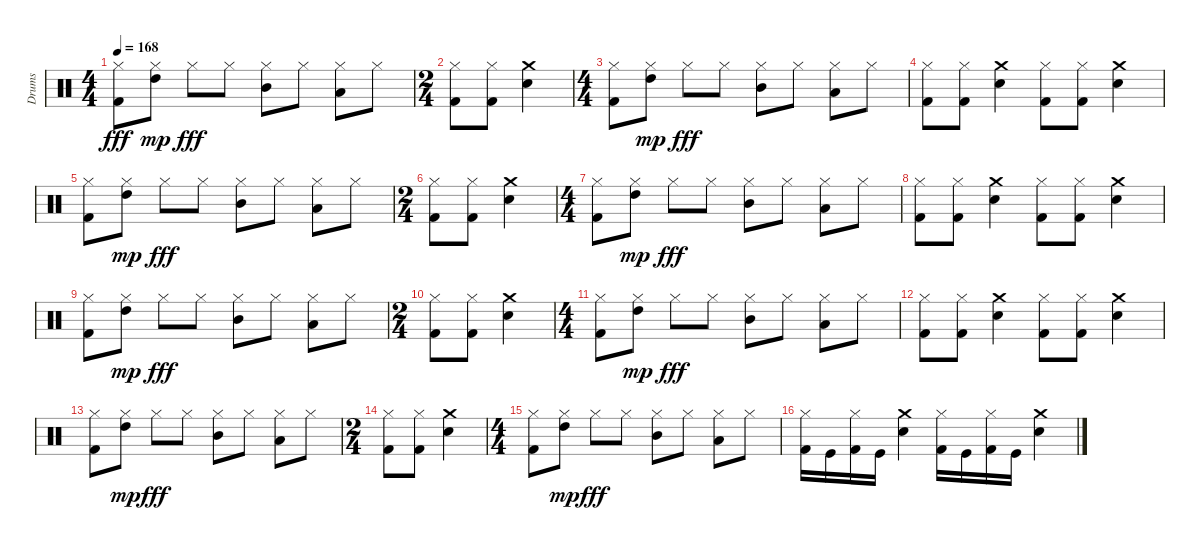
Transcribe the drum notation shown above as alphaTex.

\track ("Drums" "Drums") {instrument percussion}
\staff {score}
\articulation defaults
\ts (4 4)
\tempo 168
\clef neutral
\ks c
("Hi-Hat (closed)" "Kick (hit) 2").8{dy fff} ("High Tom (hit)" "Hi-Hat (closed)").8{dy mp balance 16} "Hi-Hat (closed)".8{dy fff balance 8} "Hi-Hat (closed)".8 ("Mid Tom (hit)" "Hi-Hat (closed)").8 "Hi-Hat (closed)".8 ("Low Tom (hit)" "Hi-Hat (closed)").8{balance 0} "Hi-Hat (closed)".8{balance 8} |
\ts (2 4)
("Kick (hit) 2" "Hi-Hat (closed)").8 ("Kick (hit) 2" "Hi-Hat (closed)").8 ("Snare (hit) 2" "Crash medium (hit)").4 |
\ts (4 4)
("Hi-Hat (closed)" "Kick (hit) 2").8 ("High Tom (hit)" "Hi-Hat (closed)").8{dy mp balance 16} "Hi-Hat (closed)".8{dy fff balance 8} "Hi-Hat (closed)".8 ("Mid Tom (hit)" "Hi-Hat (closed)").8 "Hi-Hat (closed)".8 ("Low Tom (hit)" "Hi-Hat (closed)").8{balance 0} "Hi-Hat (closed)".8{balance 8} |
("Hi-Hat (closed)" "Kick (hit) 2").8 ("Hi-Hat (closed)" "Kick (hit) 2").8 ("Snare (hit) 2" "Crash medium (hit)").4 ("Kick (hit) 2" "Hi-Hat (closed)").8 ("Kick (hit) 2" "Hi-Hat (closed)").8 ("Crash medium (hit)" "Snare (hit) 2").4 |
("Hi-Hat (closed)" "Kick (hit) 2").8 ("High Tom (hit)" "Hi-Hat (closed)").8{dy mp balance 16} "Hi-Hat (closed)".8{dy fff balance 8} "Hi-Hat (closed)".8 ("Mid Tom (hit)" "Hi-Hat (closed)").8 "Hi-Hat (closed)".8 ("Low Tom (hit)" "Hi-Hat (closed)").8{balance 0} "Hi-Hat (closed)".8{balance 8} |
\ts (2 4)
("Kick (hit) 2" "Hi-Hat (closed)").8 ("Kick (hit) 2" "Hi-Hat (closed)").8 ("Snare (hit) 2" "Crash medium (hit)").4 |
\ts (4 4)
("Hi-Hat (closed)" "Kick (hit) 2").8 ("High Tom (hit)" "Hi-Hat (closed)").8{dy mp balance 16} "Hi-Hat (closed)".8{dy fff balance 8} "Hi-Hat (closed)".8 ("Mid Tom (hit)" "Hi-Hat (closed)").8 "Hi-Hat (closed)".8 ("Low Tom (hit)" "Hi-Hat (closed)").8{balance 0} "Hi-Hat (closed)".8{balance 8} |
("Hi-Hat (closed)" "Kick (hit) 2").8 ("Hi-Hat (closed)" "Kick (hit) 2").8 ("Snare (hit) 2" "Crash medium (hit)").4 ("Kick (hit) 2" "Hi-Hat (closed)").8 ("Kick (hit) 2" "Hi-Hat (closed)").8 ("Crash medium (hit)" "Snare (hit) 2").4 |
("Hi-Hat (closed)" "Kick (hit) 2").8 ("High Tom (hit)" "Hi-Hat (closed)").8{dy mp balance 16} "Hi-Hat (closed)".8{dy fff balance 8} "Hi-Hat (closed)".8 ("Mid Tom (hit)" "Hi-Hat (closed)").8 "Hi-Hat (closed)".8 ("Low Tom (hit)" "Hi-Hat (closed)").8{balance 0} "Hi-Hat (closed)".8{balance 8} |
\ts (2 4)
("Kick (hit) 2" "Hi-Hat (closed)").8 ("Kick (hit) 2" "Hi-Hat (closed)").8 ("Snare (hit) 2" "Crash medium (hit)").4 |
\ts (4 4)
("Hi-Hat (closed)" "Kick (hit) 2").8 ("High Tom (hit)" "Hi-Hat (closed)").8{dy mp balance 16} "Hi-Hat (closed)".8{dy fff balance 8} "Hi-Hat (closed)".8 ("Mid Tom (hit)" "Hi-Hat (closed)").8 "Hi-Hat (closed)".8 ("Low Tom (hit)" "Hi-Hat (closed)").8{balance 0} "Hi-Hat (closed)".8{balance 8} |
("Hi-Hat (closed)" "Kick (hit) 2").8 ("Hi-Hat (closed)" "Kick (hit) 2").8 ("Snare (hit) 2" "Crash medium (hit)").4 ("Kick (hit) 2" "Hi-Hat (closed)").8 ("Kick (hit) 2" "Hi-Hat (closed)").8 ("Crash medium (hit)" "Snare (hit) 2").4 |
("Hi-Hat (closed)" "Kick (hit) 2").8 ("High Tom (hit)" "Hi-Hat (closed)").8{dy mp balance 16} "Hi-Hat (closed)".8{dy fff balance 8} "Hi-Hat (closed)".8 ("Mid Tom (hit)" "Hi-Hat (closed)").8 "Hi-Hat (closed)".8 ("Low Tom (hit)" "Hi-Hat (closed)").8{balance 0} "Hi-Hat (closed)".8{balance 8} |
\ts (2 4)
("Hi-Hat (closed)" "Kick (hit) 2").8 ("Hi-Hat (closed)" "Kick (hit) 2").8 ("Crash medium (hit)" "Snare (hit) 2").4 |
\ts (4 4)
("Hi-Hat (closed)" "Kick (hit) 2").8 ("High Tom (hit)" "Hi-Hat (closed)").8{dy mp balance 16} "Hi-Hat (closed)".8{dy fff balance 8} "Hi-Hat (closed)".8 ("Mid Tom (hit)" "Hi-Hat (closed)").8 "Hi-Hat (closed)".8 ("Low Tom (hit)" "Hi-Hat (closed)").8{balance 0} "Hi-Hat (closed)".8{balance 8} |
("Kick (hit) 2" "Hi-Hat (closed)").16 "Kick (hit)".16 ("Kick (hit) 2" "Hi-Hat (closed)").16 "Kick (hit)".16 ("Snare (hit) 2" "Crash medium (hit)").4 ("Kick (hit) 2" "Hi-Hat (closed)").16 "Kick (hit)".16 ("Kick (hit) 2" "Hi-Hat (closed)").16 "Kick (hit)".16 ("Crash medium (hit)" "Snare (hit) 2").4
